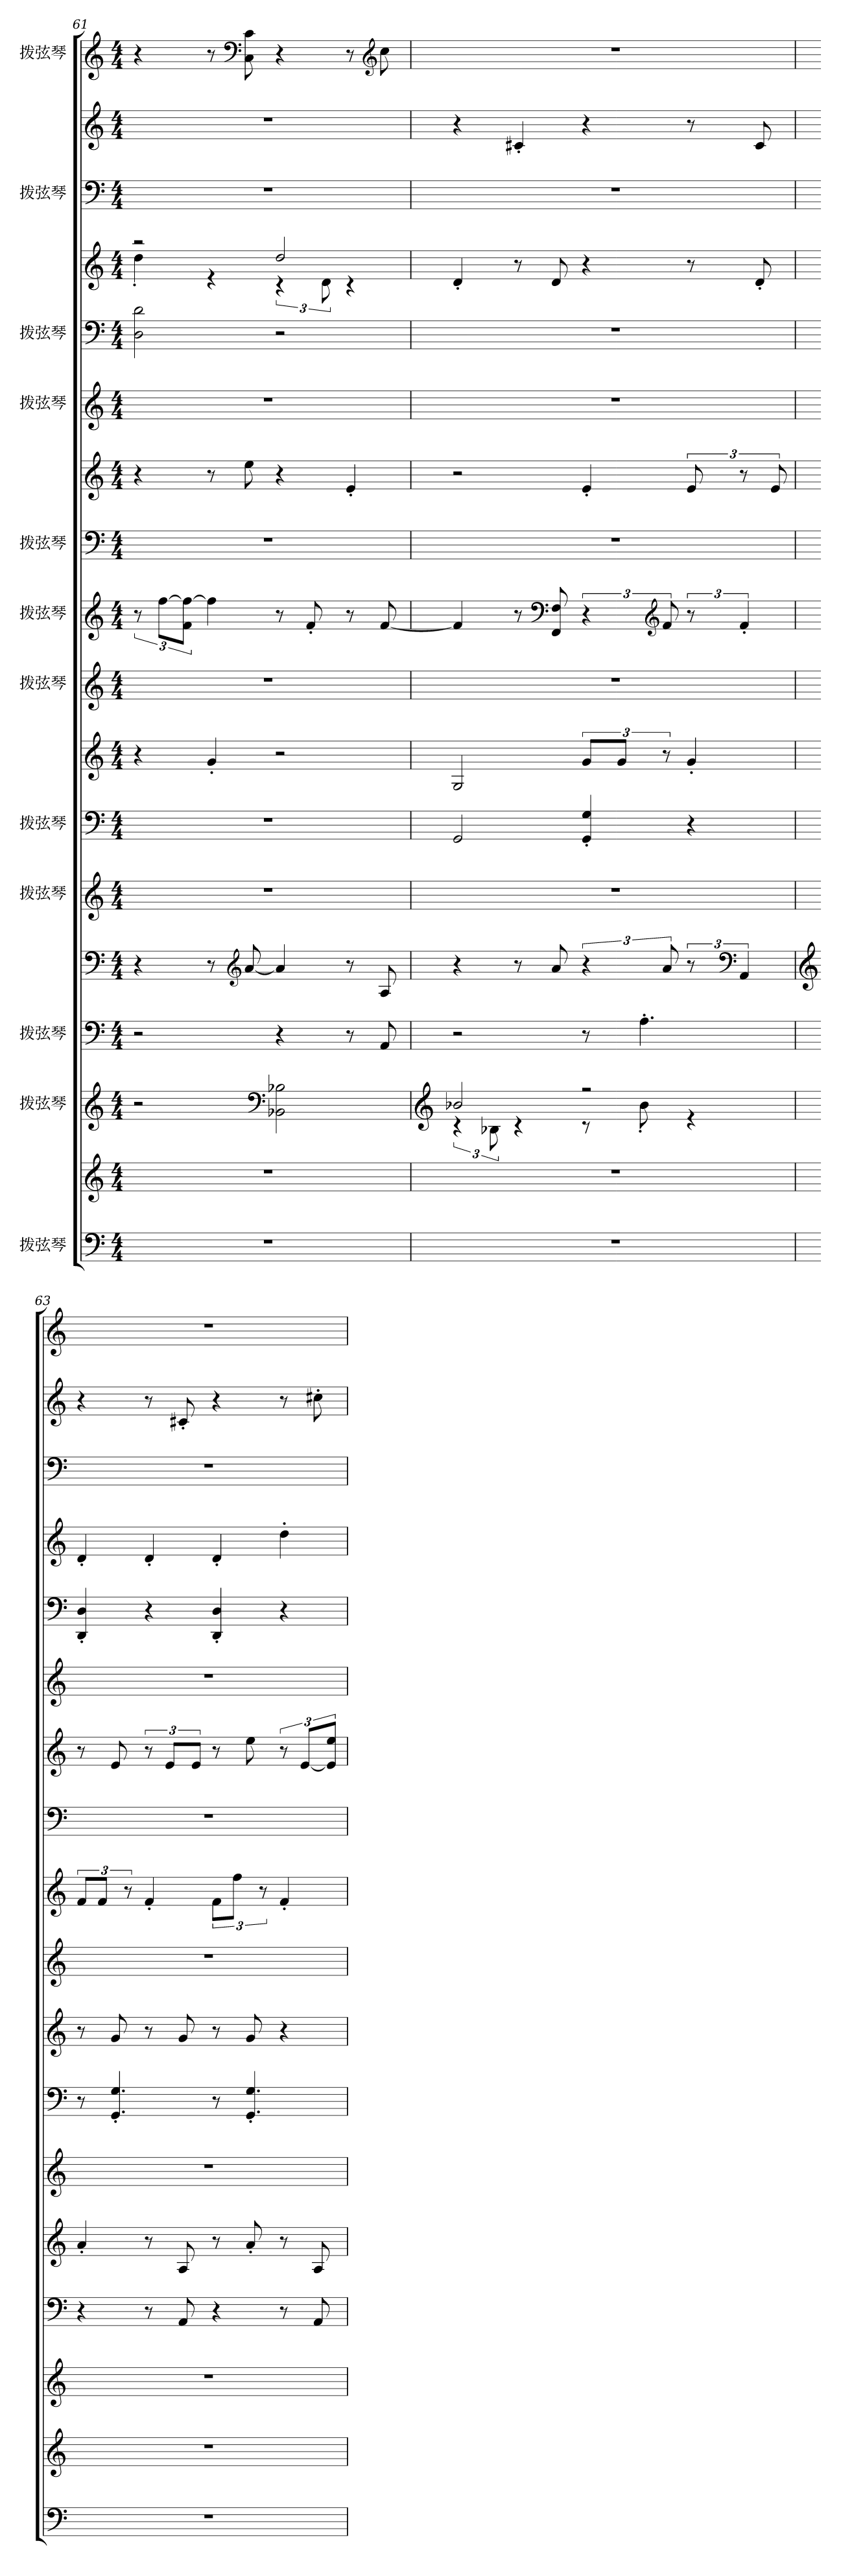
**kern	**kern	**kern	**kern	**kern	**kern	**kern	**kern	**kern	**kern	**kern	**kern	**kern	**kern	**kern	**kern	**kern	**kern
*part12	*part12	*part11	*part10	*part10	*part9	*part8	*part8	*part7	*part6	*part5	*part5	*part4	*part3	*part3	*part2	*part2	*part1
*staff18	*staff17	*staff16	*staff15	*staff14	*staff13	*staff12	*staff11	*staff10	*staff9	*staff8	*staff7	*staff6	*staff5	*staff4	*staff3	*staff2	*staff1
*I"拨弦琴	*	*I"拨弦琴	*I"拨弦琴	*	*I"拨弦琴	*I"拨弦琴	*	*I"拨弦琴	*I"拨弦琴	*I"拨弦琴	*	*I"拨弦琴	*I"拨弦琴	*	*I"拨弦琴	*	*I"拨弦琴
*clefF4	*clefG2	*clefG2	*clefF4	*clefF4	*clefG2	*clefF4	*clefG2	*clefG2	*clefG2	*clefF4	*clefG2	*clefG2	*clefF4	*clefG2	*clefF4	*clefG2	*clefG2
*k[]	*k[]	*k[]	*k[]	*k[]	*k[]	*k[]	*k[]	*k[]	*k[]	*k[]	*k[]	*k[]	*k[]	*k[]	*k[]	*k[]	*k[]
*M4/4	*M4/4	*M4/4	*M4/4	*M4/4	*M4/4	*M4/4	*M4/4	*M4/4	*M4/4	*M4/4	*M4/4	*M4/4	*M4/4	*M4/4	*M4/4	*M4/4	*M4/4
=61	=61	=61	=61	=61	=61	=61	=61	=61	=61	=61	=61	=61	=61	=61	=61	=61	=61
*	*	*	*	*	*	*	*	*	*	*	*	*	*	*^	*	*	*
1r	1r	2r	2r	4r	1r	1r	4r	1r	12r	1r	4r	1r	2D\ 2d\	2r	4dd'\	1r	1r	4r
.	.	.	.	.	.	.	.	.	[12ff\L	.	.	.	.	.	.	.	.	.
.	.	.	.	.	.	.	.	.	12f\ 12ff\_J	.	.	.	.	.	.	.	.	.
.	.	.	.	8r	.	.	4g'/	.	4ff\]	.	8r	.	.	.	4r	.	.	8r
*	*	*	*	*clefG2	*	*	*	*	*	*	*	*	*	*	*	*	*	*clefF4
.	.	.	.	[8a/	.	.	.	.	.	.	8ee\	.	.	.	.	.	.	8C\ 8c\
*	*	*clefF4	*	*	*	*	*	*	*	*	*	*	*	*	*	*	*	*
.	.	2BB-X\ 2B-X\	4r	4a/]	.	.	2r	.	8r	.	4r	.	2r	2dd/	6r	.	.	4r
.	.	.	.	.	.	.	.	.	8f'/	.	.	.	.	.	.	.	.	.
.	.	.	.	.	.	.	.	.	.	.	.	.	.	.	12d\	.	.	.
.	.	.	8r	8r	.	.	.	.	8r	.	4e'/	.	.	.	4r	.	.	8r
*	*	*	*	*	*	*	*	*	*	*	*	*	*	*	*	*	*	*clefG2
.	.	.	8AA/	8A/	.	.	.	.	[8f/	.	.	.	.	.	.	.	.	8cc\
*	*	*	*	*	*	*	*	*	*	*	*	*	*	*v	*v	*	*	*
!!LO:PB:g=z
=62	=62	=62	=62	=62	=62	=62	=62	=62	=62	=62	=62	=62	=62	=62	=62	=62	=62
*	*	*clefG2	*	*	*	*	*	*	*	*	*	*	*	*	*	*	*
*	*	*^	*	*	*	*	*	*	*	*	*	*	*	*	*	*	*
1r	1r	2b-X/	6r	2r	4r	1r	2GG/	2G/	1r	4f/]	1r	2r	1r	1r	4d'/	1r	4r	1r
.	.	.	12B-X\	.	.	.	.	.	.	.	.	.	.	.	.	.	.	.
.	.	.	4r	.	8r	.	.	.	.	8r	.	.	.	.	8r	.	4c#X'/	.
*	*	*	*	*	*	*	*	*	*	*clefF4	*	*	*	*	*	*	*	*
.	.	.	.	.	8a/	.	.	.	.	8FF/ 8F/	.	.	.	.	8d/	.	.	.
.	.	2r	8r	8r	6r	.	4GG/' 4G/'	12g/L	.	6r	.	4e'/	.	.	4r	.	4r	.
.	.	.	.	.	.	.	.	12g/J	.	.	.	.	.	.	.	.	.	.
.	.	.	8b-'\	4.A'\	.	.	.	.	.	.	.	.	.	.	.	.	.	.
*	*	*	*	*	*	*	*	*	*	*clefG2	*	*	*	*	*	*	*	*
.	.	.	.	.	12a/	.	.	12r	.	12f/	.	.	.	.	.	.	.	.
.	.	.	4r	.	12r	.	4r	4g'/	.	12r	.	12e/	.	.	8r	.	8r	.
*	*	*	*	*	*clefF4	*	*	*	*	*	*	*	*	*	*	*	*	*
.	.	.	.	.	6AA/	.	.	.	.	6f'/	.	12r	.	.	.	.	.	.
.	.	.	.	.	.	.	.	.	.	.	.	.	.	.	8d'/	.	8c#/	.
.	.	.	.	.	.	.	.	.	.	.	.	12e/	.	.	.	.	.	.
*	*	*v	*v	*	*	*	*	*	*	*	*	*	*	*	*	*	*	*
=63	=63	=63	=63	=63	=63	=63	=63	=63	=63	=63	=63	=63	=63	=63	=63	=63	=63
*	*	*	*	*clefG2	*	*	*	*	*	*	*	*	*	*	*	*	*
1r	1r	1r	4r	4a'/	1r	8r	8r	1r	12f/L	1r	8r	1r	4DD/' 4D/'	4d'/	1r	4r	1r
.	.	.	.	.	.	.	.	.	12f/J	.	.	.	.	.	.	.	.
.	.	.	.	.	.	4.GG/' 4.G/'	8g/	.	.	.	8e/	.	.	.	.	.	.
.	.	.	.	.	.	.	.	.	12r	.	.	.	.	.	.	.	.
.	.	.	8r	8r	.	.	8r	.	4f'/	.	12r	.	4r	4d'/	.	8r	.
.	.	.	.	.	.	.	.	.	.	.	12e/L	.	.	.	.	.	.
.	.	.	8AA/	8A/	.	.	8g/	.	.	.	.	.	.	.	.	8c#X'/	.
.	.	.	.	.	.	.	.	.	.	.	12e/J	.	.	.	.	.	.
.	.	.	4r	8r	.	8r	8r	.	12f\L	.	8r	.	4DD/' 4D/'	4d'/	.	4r	.
.	.	.	.	.	.	.	.	.	12ff\J	.	.	.	.	.	.	.	.
.	.	.	.	8a'/	.	4.GG/' 4.G/'	8g/	.	.	.	8ee\	.	.	.	.	.	.
.	.	.	.	.	.	.	.	.	12r	.	.	.	.	.	.	.	.
.	.	.	8r	8r	.	.	4r	.	4f'/	.	12r	.	4r	4dd'\	.	8r	.
.	.	.	.	.	.	.	.	.	.	.	[12e/L	.	.	.	.	.	.
.	.	.	8AA/	8A/	.	.	.	.	.	.	.	.	.	.	.	8cc#X'\	.
.	.	.	.	.	.	.	.	.	.	.	12e/] 12ee/J	.	.	.	.	.	.
=	=	=	=	=	=	=	=	=	=	=	=	=	=	=	=	=	=
*-	*-	*-	*-	*-	*-	*-	*-	*-	*-	*-	*-	*-	*-	*-	*-	*-	*-
